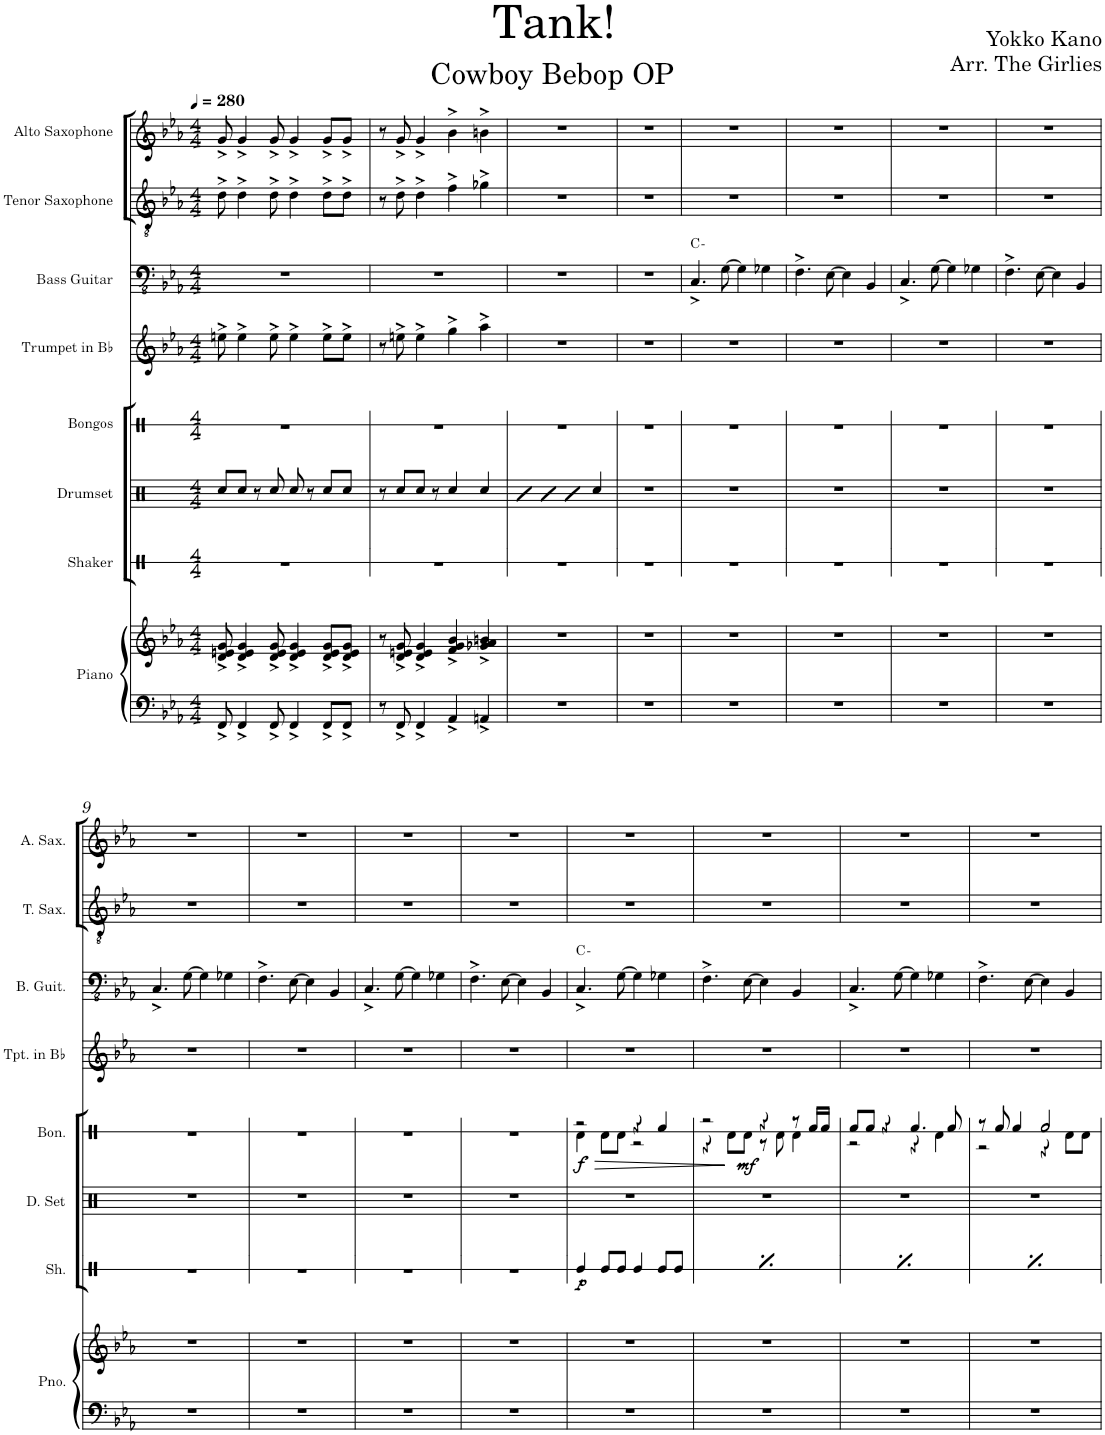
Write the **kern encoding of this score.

**kern	**kern	**kern	**dynam	**kern	**kern	**dynam	**kern	**kern	**harte	**kern	**kern
*part8	*part8	*part7	*part7	*part6	*part5	*part5	*part4	*part3	*part3	*part2	*part1
*staff9	*staff8	*staff7	*staff7	*staff6	*staff5	*staff5	*staff4	*staff3	*	*staff2	*staff1
*I"Piano	*	*I"Shaker	*	*I"Drumset	*I"Bongos	*	*I"Trumpet in Bb	*I"Bass Guitar	*	*I"Tenor Saxophone	*I"Alto Saxophone
*I'Pno.	*	*I'Sh.	*	*I'D. Set	*I'Bon.	*	*I'Tpt. in Bb	*I'B. Guit.	*	*I'T. Sax.	*I'A. Sax.
*	*	*stria1	*	*	*stria1	*	*	*	*	*	*
*clefF4	*clefG2	*clefX	*	*clefX	*clefX	*	*clefG2	*clefFv4	*	*clefGv2	*clefG2
*	*	*	*	*	*	*	*Trd1c2	*	*	*Trd8c14	*Trd5c9
*k[b-e-a-]	*k[b-e-a-]	*k[]	*	*k[]	*k[]	*	*k[b-e-a-]	*k[b-e-a-]	*	*k[b-e-a-]	*k[b-e-a-]
*M4/4	*M4/4	*M4/4	*	*M4/4	*M4/4	*	*M4/4	*M4/4	*	*M4/4	*M4/4
*MM280	*MM280	*MM280	*	*MM280	*MM280	*	*MM280	*MM280	*	*MM280	*MM280
=1	=1	=1	=1	=1	=1	=1	=1	=1	=1	=1	=1
8FF^/	8d/^ 8en/^ 8g/^	1r	.	8Rcc/L	1r	.	8een^\	1r	.	8d^\	8g^/
4FF^/	4d/^ 4e/^ 4g/^	.	.	8Rcc/J	.	.	4ee^\	.	.	4d^\	4g^/
.	.	.	.	8r	.	.	.	.	.	.	.
8FF^/	8d/^ 8e/^ 8g/^	.	.	8Rcc/	.	.	8ee^\	.	.	8d^\	8g^/
4FF^/	4d/^ 4e/^ 4g/^	.	.	8Rcc/	.	.	4ee^\	.	.	4d^\	4g^/
.	.	.	.	8r	.	.	.	.	.	.	.
8FF^/L	8d/^ 8e/^ 8g/^L	.	.	8Rcc/L	.	.	8ee^\L	.	.	8d^\L	8g^/L
8FF^/J	8d/^ 8e/^ 8g/^J	.	.	8Rcc/J	.	.	8ee^\J	.	.	8d^\J	8g^/J
=2	=2	=2	=2	=2	=2	=2	=2	=2	=2	=2	=2
8r	8r	1r	.	8r	1r	.	8r	1r	.	8r	8r
8FF^/	8d/^ 8en/^ 8g/^	.	.	8Rcc/L	.	.	8een^\	.	.	8d^\	8g^/
4FF^/	4d/^ 4e/^ 4g/^	.	.	8Rcc/J	.	.	4ee^\	.	.	4d^\	4g^/
.	.	.	.	8r	.	.	.	.	.	.	.
4AA-^/	4f/^ 4g/^ 4b-/^	.	.	4Rcc/	.	.	4gg^\	.	.	4f^\	4b-^\
4AAn^/	4g-X/^ 4a-/^ 4bn/^	.	.	4Rcc/	.	.	4aa-^\	.	.	4g-X^\	4bn^\
=3	=3	=3	=3	=3	=3	=3	=3	=3	=3	=3	=3
1r	1r	1r	.	4R	1r	.	1r	1r	.	1r	1r
.	.	.	.	4R	.	.	.	.	.	.	.
.	.	.	.	4R	.	.	.	.	.	.	.
.	.	.	.	4Rcc/	.	.	.	.	.	.	.
=4	=4	=4	=4	=4	=4	=4	=4	=4	=4	=4	=4
1r	1r	1r	.	1r	1r	.	1r	1r	.	1r	1r
=5	=5	=5	=5	=5	=5	=5	=5	=5	=5	=5	=5
1r	1r	1r	.	1r	1r	.	1r	4.CC^/	C:min	1r	1r
.	.	.	.	.	.	.	.	[8GG\	.	.	.
.	.	.	.	.	.	.	.	4GG\]	.	.	.
.	.	.	.	.	.	.	.	4GG-X\	.	.	.
=6	=6	=6	=6	=6	=6	=6	=6	=6	=6	=6	=6
1r	1r	1r	.	1r	1r	.	1r	4.FF^\	.	1r	1r
.	.	.	.	.	.	.	.	[8EE-\	.	.	.
.	.	.	.	.	.	.	.	4EE-\]	.	.	.
.	.	.	.	.	.	.	.	4BBB-/	.	.	.
=7	=7	=7	=7	=7	=7	=7	=7	=7	=7	=7	=7
1r	1r	1r	.	1r	1r	.	1r	4.CC^/	.	1r	1r
.	.	.	.	.	.	.	.	[8GG\	.	.	.
.	.	.	.	.	.	.	.	4GG\]	.	.	.
.	.	.	.	.	.	.	.	4GG-X\	.	.	.
=8	=8	=8	=8	=8	=8	=8	=8	=8	=8	=8	=8
1r	1r	1r	.	1r	1r	.	1r	4.FF^\	.	1r	1r
.	.	.	.	.	.	.	.	[8EE-\	.	.	.
.	.	.	.	.	.	.	.	4EE-\]	.	.	.
.	.	.	.	.	.	.	.	4BBB-/	.	.	.
!!LO:LB:g=z
=9	=9	=9	=9	=9	=9	=9	=9	=9	=9	=9	=9
1r	1r	1r	.	1r	1r	.	1r	4.CC^/	.	1r	1r
.	.	.	.	.	.	.	.	[8GG\	.	.	.
.	.	.	.	.	.	.	.	4GG\]	.	.	.
.	.	.	.	.	.	.	.	4GG-X\	.	.	.
=10	=10	=10	=10	=10	=10	=10	=10	=10	=10	=10	=10
1r	1r	1r	.	1r	1r	.	1r	4.FF^\	.	1r	1r
.	.	.	.	.	.	.	.	[8EE-\	.	.	.
.	.	.	.	.	.	.	.	4EE-\]	.	.	.
.	.	.	.	.	.	.	.	4BBB-/	.	.	.
=11	=11	=11	=11	=11	=11	=11	=11	=11	=11	=11	=11
1r	1r	1r	.	1r	1r	.	1r	4.CC^/	.	1r	1r
.	.	.	.	.	.	.	.	[8GG\	.	.	.
.	.	.	.	.	.	.	.	4GG\]	.	.	.
.	.	.	.	.	.	.	.	4GG-X\	.	.	.
=12	=12	=12	=12	=12	=12	=12	=12	=12	=12	=12	=12
1r	1r	1r	.	1r	1r	.	1r	4.FF^\	.	1r	1r
.	.	.	.	.	.	.	.	[8EE-\	.	.	.
.	.	.	.	.	.	.	.	4EE-\]	.	.	.
.	.	.	.	.	.	.	.	4BBB-/	.	.	.
=13	=13	=13	=13	=13	=13	=13	=13	=13	=13	=13	=13
*	*	*	*	*	*^	*	*	*	*	*	*
!	!	!	!LO:DY:b	!	!	!	!LO:DY:b	!	!	!	!	!
1r	1r	4Re/	p	1r	2r	4Rd\	f	1r	4.CC^/	C:min	1r	1r
!	!	!	!	!	!	!	!LO:HP:b	!	!	!	!	!
.	.	8Re/L	.	.	.	8Rd\L	>	.	.	.	.	.
.	.	8Re/J	.	.	.	8Rd\J	.	.	[8GG\	.	.	.
.	.	4Re/	.	.	4r	2r	.	.	4GG\]	.	.	.
.	.	8Re/L	.	.	4Rf/	.	.	.	4GG-X\	.	.	.
.	.	8Re/J	.	.	.	.	.	.	.	.	.	.
=14	=14	=14	=14	=14	=14	=14	=14	=14	=14	=14	=14	=14
!	!	!	!LO:DY:b	!	!	!	!	!	!	!	!	!
1r	1r	4Re/	p	1r	2r	4r	.	1r	4.FF^\	.	1r	1r
.	.	8Re/L	.	.	.	8Rd\L	]	.	.	.	.	.
!	!	!	!	!	!	!	!LO:DY:b	!	!	!	!	!
.	.	8Re/J	.	.	.	8Rd\J	mf	.	[8EE-\	.	.	.
.	.	4Re/	.	.	4r	8r	.	.	4EE-\]	.	.	.
.	.	.	.	.	.	8Rd\	.	.	.	.	.	.
.	.	8Re/L	.	.	8r	4Rd\	.	.	4BBB-/	.	.	.
.	.	8Re/J	.	.	16Rf/LL	.	.	.	.	.	.	.
.	.	.	.	.	16Rf/JJ	.	.	.	.	.	.	.
=15	=15	=15	=15	=15	=15	=15	=15	=15	=15	=15	=15	=15
!	!	!	!LO:DY:b	!	!	!	!	!	!	!	!	!
1r	1r	4Re/	p	1r	8Rf/L	2r	.	1r	4.CC^/	.	1r	1r
.	.	.	.	.	8Rf/J	.	.	.	.	.	.	.
.	.	8Re/L	.	.	4r	.	.	.	.	.	.	.
.	.	8Re/J	.	.	.	.	.	.	[8GG\	.	.	.
.	.	4Re/	.	.	4.Rf/	4r	.	.	4GG\]	.	.	.
.	.	8Re/L	.	.	.	4Rd\	.	.	4GG-X\	.	.	.
.	.	8Re/J	.	.	8Rf/	.	.	.	.	.	.	.
=16	=16	=16	=16	=16	=16	=16	=16	=16	=16	=16	=16	=16
!	!	!	!LO:DY:b	!	!	!	!	!	!	!	!	!
1r	1r	4Re/	p	1r	8r	2r	.	1r	4.FF^\	.	1r	1r
.	.	.	.	.	8Rf/	.	.	.	.	.	.	.
.	.	8Re/L	.	.	4Rf/	.	.	.	.	.	.	.
.	.	8Re/J	.	.	.	.	.	.	[8EE-\	.	.	.
.	.	4Re/	.	.	2Rf/	4r	.	.	4EE-\]	.	.	.
.	.	8Re/L	.	.	.	8Rd\L	.	.	4BBB-/	.	.	.
.	.	8Re/J	.	.	.	8Rd\J	.	.	.	.	.	.
*	*	*	*	*	*v	*v	*	*	*	*	*	*
=	=	=	=	=	=	=	=	=	=	=	=
*-	*-	*-	*-	*-	*-	*-	*-	*-	*-	*-	*-
